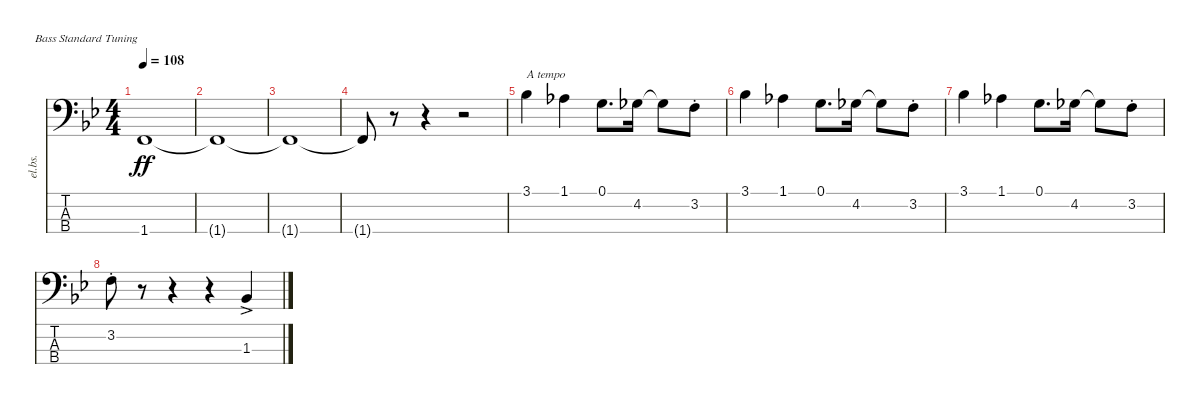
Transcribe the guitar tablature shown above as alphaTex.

\defaultSystemsLayout 4
\bracketExtendMode nobrackets
\track ("Electric Bass" "el.bs.") {defaultSystemsLayout 6 multiBarRest instrument electricbassfinger}
\staff {score tabs}
\tuning (G2 D2 A1 E1)
\ts (4 4)
\tempo 108
\clef f4
\ks bb
1.4{t acc forcenatural}.1{dy ff beam Up} |
1.4{t acc forcenatural}.1{beam Up} |
1.4{t acc forcenatural}.1{beam Up} |
\scale
0.204427 1.4{t acc forcenatural}.8{beam Up} r.8{beam Down} r.4{beam Down} r.2{beam Down} |
\scale
0.207719 3.1{acc b}.4{txt "A tempo" beam Down} 1.1{acc b}.4{beam Down} 0.1{acc forcenatural}.8{d beam Down} 4.2{acc b}.16{beam Down} 4.2{t acc b}.8{beam Down} 3.2{st acc forcenatural}.8{beam Down} |
\scale
0.207719 3.1{acc b}.4{beam Down} 1.1{acc b}.4{beam Down} 0.1{acc forcenatural}.8{d beam Down} 4.2{acc b}.16{beam Down} 4.2{t acc b}.8{beam Down} 3.2{st acc forcenatural}.8{beam Down} |
\scale
0.207719 3.1{acc b}.4{beam Down} 1.1{acc b}.4{beam Down} 0.1{acc forcenatural}.8{d beam Down} 4.2{acc b}.16{beam Down} 4.2{t acc b}.8{beam Down} 3.2{st acc forcenatural}.8{beam Down} |
\scale
0.172416 3.2{st acc forcenatural}.8{beam Down} r.8{beam Down} r.4{beam Down} r.4{beam Down} 1.3{ac acc b}.4{beam Up}
